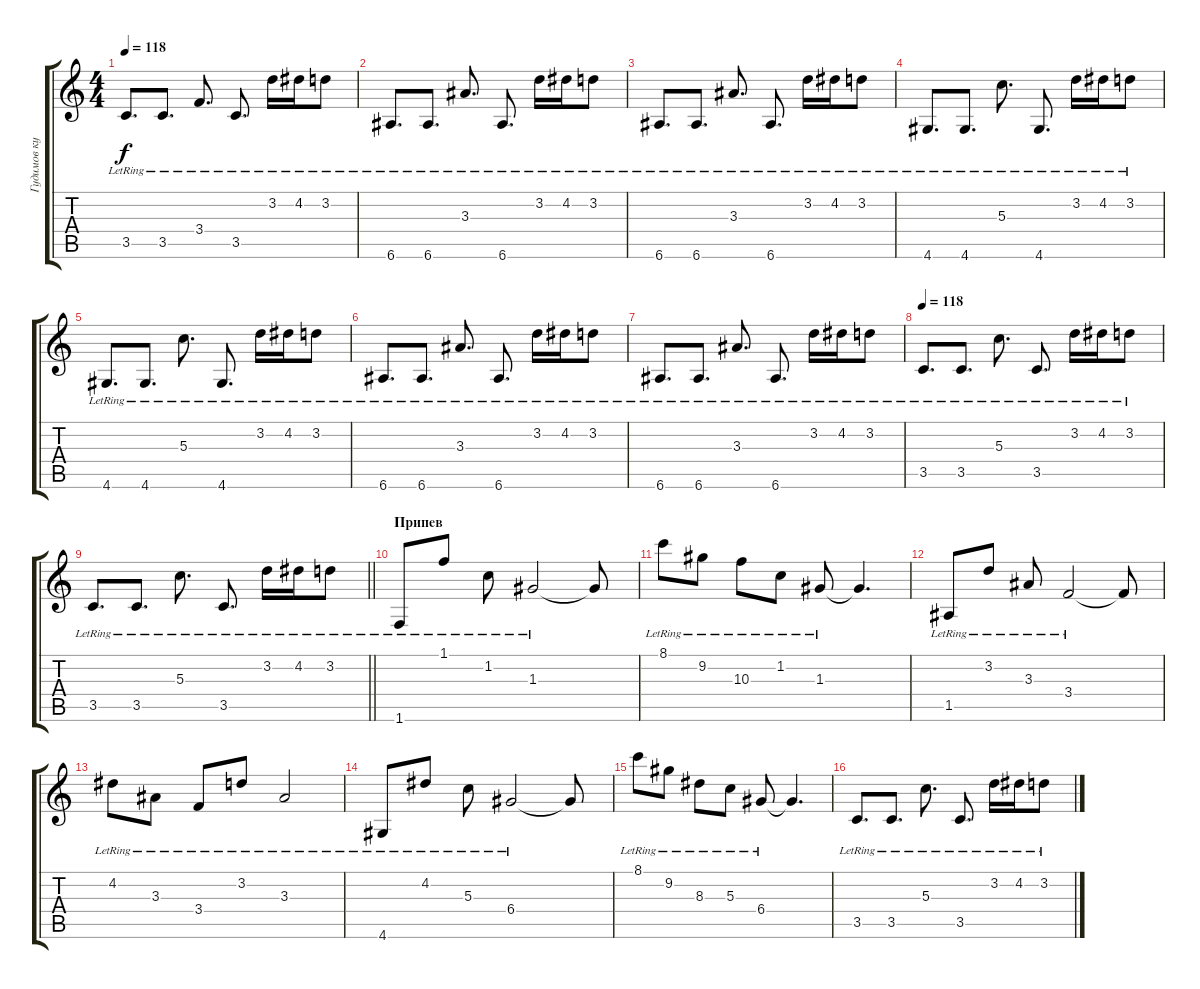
\track ("Гудимов куплет" "Гудимов ку") {instrument electricguitarjazz}
\staff {score tabs}
\tuning (E4 B3 G3 D3 A2 E2) {hide}
\ts (4 4)
\tempo 118
\clef g2
\ks c
3.5{lr}.8{d dy f} 3.5{lr}.8{d} 3.4{lr}.8{d} 3.5{lr}.8{d} 3.2{lr}.16 4.2{lr}.16 3.2{lr}.8 |
6.6{lr}.8{d} 6.6{lr}.8{d} 3.3{lr}.8{d} 6.6{lr}.8{d} 3.2{lr}.16 4.2{lr}.16 3.2{lr}.8 |
6.6{lr}.8{d} 6.6{lr}.8{d} 3.3{lr}.8{d} 6.6{lr}.8{d} 3.2{lr}.16 4.2{lr}.16 3.2{lr}.8 |
4.6{lr}.8{d} 4.6{lr}.8{d} 5.3{lr}.8{d} 4.6{lr}.8{d} 3.2{lr}.16 4.2{lr}.16 3.2{lr}.8 |
4.6{lr}.8{d} 4.6{lr}.8{d} 5.3{lr}.8{d} 4.6{lr}.8{d} 3.2{lr}.16 4.2{lr}.16 3.2{lr}.8 |
6.6{lr}.8{d} 6.6{lr}.8{d} 3.3{lr}.8{d} 6.6{lr}.8{d} 3.2{lr}.16 4.2{lr}.16 3.2{lr}.8 |
6.6{lr}.8{d} 6.6{lr}.8{d} 3.3{lr}.8{d} 6.6{lr}.8{d} 3.2{lr}.16 4.2{lr}.16 3.2{lr}.8 |
\tempo 118
3.5{lr}.8{d} 3.5{lr}.8{d} 5.3{lr}.8{d} 3.5{lr}.8{d} 3.2{lr}.16 4.2{lr}.16 3.2{lr}.8 |
\barLineRight lightlight
3.5{lr}.8{d} 3.5{lr}.8{d} 5.3{lr}.8{d} 3.5{lr}.8{d} 3.2{lr}.16 4.2{lr}.16 3.2{lr}.8 |
\section ("" "Припев")
1.6{lr}.8 1.1{lr}.8 1.2{lr}.8 1.3{lr}.2 1.3{t}.8 |
8.1{lr}.8 9.2{lr}.8 10.3{lr}.8 1.2{lr}.8 1.3{lr}.8 1.3{t}.4{d} |
1.5{lr}.8 3.2{lr}.8 3.3{lr}.8 3.4{lr}.2 3.4{t}.8 |
4.2{lr}.8 3.3{lr}.8 3.4{lr}.8 3.2{lr}.8 3.3{lr}.2 |
4.6{lr}.8 4.2{lr}.8 5.3{lr}.8 6.4{lr}.2 6.4{t}.8 |
8.1{lr}.8 9.2{lr}.8 8.3{lr}.8 5.3{lr}.8 6.4{lr}.8 6.4{t}.4{d} |
3.5{lr}.8{d} 3.5{lr}.8{d} 5.3{lr}.8{d} 3.5{lr}.8{d} 3.2{lr}.16 4.2{lr}.16 3.2{lr}.8
